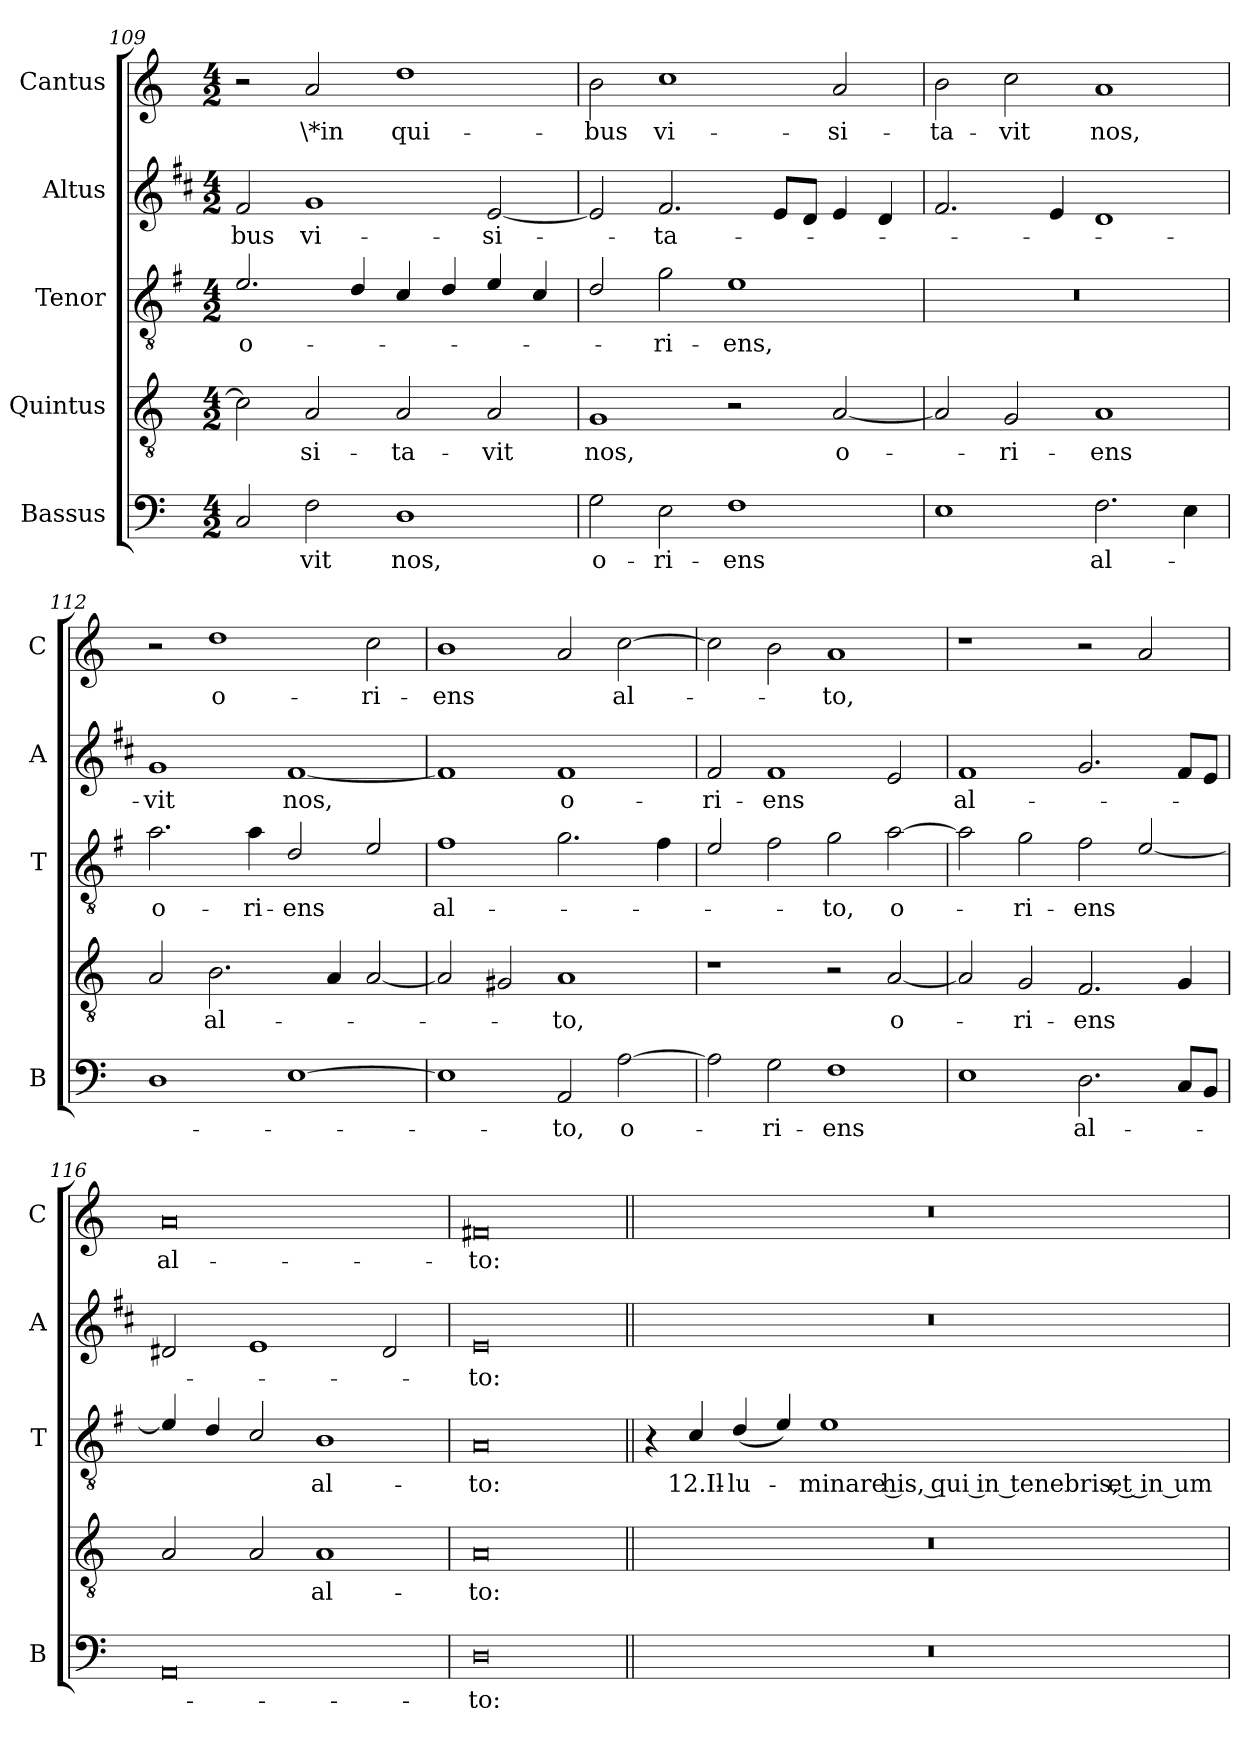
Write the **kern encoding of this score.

**kern	**text	**kern	**text	**kern	**text	**kern	**text	**kern	**text
*part5	*part5	*part4	*part4	*part3	*part3	*part2	*part2	*part1	*part1
*staff5	*staff5	*staff4	*staff4	*staff3	*staff3	*staff2	*staff2	*staff1	*staff1
*I"Bassus	*	*I"Quintus	*	*I"Tenor	*	*I"Altus	*	*I"Cantus	*
*I'B	*	*	*	*I'T	*	*I'A	*	*I'C	*
*clefF4	*	*clefGv2	*	*clefGv2	*	*clefG2	*	*clefG2	*
*	*	*	*	*ITrd4c7	*	*ITrd1c2	*	*	*
*k[]	*	*k[]	*	*k[]	*	*k[]	*	*k[]	*
*C:	*	*C:	*	*C:	*	*C:	*	*C:	*
*M4/2	*	*M4/2	*	*M4/2	*	*M4/2	*	*M4/2	*
=109	=109	=109	=109	=109	=109	=109	=109	=109	=109
!	!	!	!	!	!LO:LY:b	!	!LO:LY:b	!	!
2C/	.	2c\]	.	2.A/	o-	2e/	-bus	2r	.
!	!LO:LY:b	!	!LO:LY:b	!	!	!	!LO:LY:b	!	!LO:LY:b
2F\	-vit	2A/	-si-	.	.	1f	vi-	2a/	\*in
.	.	.	.	4G/	.	.	.	.	.
!	!LO:LY:b	!	!LO:LY:b	!	!	!	!	!	!LO:LY:b
1D	nos,	2A/	-ta-	4F/	.	.	.	1dd	qui-
.	.	.	.	4G/	.	.	.	.	.
!	!	!	!LO:LY:b	!	!	!	!LO:LY:b	!	!
.	.	2A/	-vit	4A/	.	[2d/	-si-	.	.
.	.	.	.	4F/	.	.	.	.	.
=110	=110	=110	=110	=110	=110	=110	=110	=110	=110
!	!LO:LY:b	!	!LO:LY:b	!	!	!	!	!	!LO:LY:b
2G\	o-	1G	nos,	2G/	.	2d/]	.	2b\	-bus
!	!LO:LY:b	!	!	!	!LO:LY:b	!	!LO:LY:b	!	!LO:LY:b
2E\	-ri-	.	.	2c\	-ri-	2.e/	-ta-	1cc	vi-
!	!LO:LY:b	!	!	!	!LO:LY:b	!	!	!	!
1F	-ens	2r	.	1A	-ens,	.	.	.	.
.	.	.	.	.	.	8d/L	.	.	.
.	.	.	.	.	.	8c/J	.	.	.
!	!	!	!LO:LY:b	!	!	!	!	!	!LO:LY:b
.	.	[2A/	o-	.	.	4d/	.	2a/	-si-
.	.	.	.	.	.	4c/	.	.	.
=111	=111	=111	=111	=111	=111	=111	=111	=111	=111
!	!	!	!	!	!	!	!	!	!LO:LY:b
1E	.	2A/]	.	0r	.	2.e/	.	2b\	-ta-
!	!	!	!LO:LY:b	!	!	!	!	!	!LO:LY:b
.	.	2G/	-ri-	.	.	.	.	2cc\	-vit
.	.	.	.	.	.	4d/	.	.	.
!	!LO:LY:b	!	!LO:LY:b	!	!	!	!	!	!LO:LY:b
2.F\	al-	1A	-ens	.	.	1c	.	1a	nos,
4E\	.	.	.	.	.	.	.	.	.
=112	=112	=112	=112	=112	=112	=112	=112	=112	=112
!	!	!	!	!	!LO:LY:b	!	!LO:LY:b	!	!
1D	.	2A/	.	2.d\	o-	1f	-vit	2r	.
!	!	!	!LO:LY:b	!	!	!	!	!	!LO:LY:b
.	.	2.B\	al-	.	.	.	.	1dd	o-
!	!	!	!	!	!LO:LY:b	!	!	!	!
.	.	.	.	4d\	-ri-	.	.	.	.
!	!	!	!	!	!LO:LY:b	!	!LO:LY:b	!	!
[1E	.	.	.	2G/	-ens	[1e	nos,	.	.
.	.	4A/	.	.	.	.	.	.	.
!	!	!	!	!	!	!	!	!	!LO:LY:b
.	.	[2A/	.	2A/	.	.	.	2cc\	-ri-
!!LO:LB:g=z
=113	=113	=113	=113	=113	=113	=113	=113	=113	=113
!	!	!	!	!	!LO:LY:b	!	!	!	!LO:LY:b
1E]	.	2A/]	.	1B	al-	1e]	.	1b	-ens
.	.	2G#X/	.	.	.	.	.	.	.
!	!LO:LY:b	!	!LO:LY:b	!	!	!	!LO:LY:b	!	!
2AA/	-to,	1A	-to,	2.c\	.	1e	o-	2a/	.
!	!LO:LY:b	!	!	!	!	!	!	!	!LO:LY:b
[2A\	o-	.	.	.	.	.	.	[2cc\	al-
.	.	.	.	4B\	.	.	.	.	.
=114	=114	=114	=114	=114	=114	=114	=114	=114	=114
!	!	!	!	!	!	!	!LO:LY:b	!	!
2A\]	.	1r	.	2A/	.	2e/	-ri-	2cc\]	.
!	!LO:LY:b	!	!	!	!	!	!LO:LY:b	!	!
2G\	-ri-	.	.	2B\	.	1e	-ens	2b\	.
!	!LO:LY:b	!	!	!	!LO:LY:b	!	!	!	!LO:LY:b
1F	-ens	2r	.	2c\	-to,	.	.	1a	-to,
!	!	!	!LO:LY:b	!	!LO:LY:b	!	!	!	!
.	.	[2A/	o-	[2d\	o-	2d/	.	.	.
=115	=115	=115	=115	=115	=115	=115	=115	=115	=115
!	!	!	!	!	!	!	!LO:LY:b	!	!
1E	.	2A/]	.	2d\]	.	1e	al-	1r	.
!	!	!	!LO:LY:b	!	!LO:LY:b	!	!	!	!
.	.	2G/	-ri-	2c\	-ri-	.	.	.	.
!	!LO:LY:b	!	!LO:LY:b	!	!LO:LY:b	!	!	!	!
2.D\	al-	2.F/	-ens	2B\	-ens	2.f/	.	2r	.
.	.	.	.	[2A/	.	.	.	2a/	.
8C/L	.	4G/	.	.	.	8e/L	.	.	.
8BB/J	.	.	.	.	.	8d/J	.	.	.
=116	=116	=116	=116	=116	=116	=116	=116	=116	=116
!	!	!	!	!	!	!	!	!	!LO:LY:b
0AA	.	2A/	.	4A/]	.	2c#X/	.	0a	al-
.	.	.	.	4G/	.	.	.	.	.
.	.	2A/	.	2F/	.	1d	.	.	.
!	!	!	!LO:LY:b	!	!LO:LY:b	!	!	!	!
.	.	1A	al-	1E	al-	.	.	.	.
.	.	.	.	.	.	2c#/	.	.	.
=117	=117	=117	=117	=117	=117	=117	=117	=117	=117
!	!LO:LY:b	!	!LO:LY:b	!	!LO:LY:b	!	!LO:LY:b	!	!LO:LY:b
0D	-to:	0A	-to:	0D	-to:	0d	-to:	0f#X	-to:
!!LO:LB:g=z
=118||	=118||	=118||	=118||	=118||	=118||	=118||	=118||	=118||	=118||
0r	.	0r	.	4r	.	0r	.	0r	.
!	!	!	!	!	!LO:LY:b	!	!	!	!
.	.	.	.	4F/	12.Il-	.	.	.	.
!	!	!	!	!	!LO:LY:b	!	!	!	!
.	.	.	.	(>4G/	-lu-	.	.	.	.
.	.	.	.	4A/)	.	.	.	.	.
!	!	!	!	!	!LO:LY:b	!	!	!	!
.	.	.	.	1A	-minare his, qui in tenebris, et in um-	.	.	.	.
=	=	=	=	=	=	=	=	=	=
*-	*-	*-	*-	*-	*-	*-	*-	*-	*-
